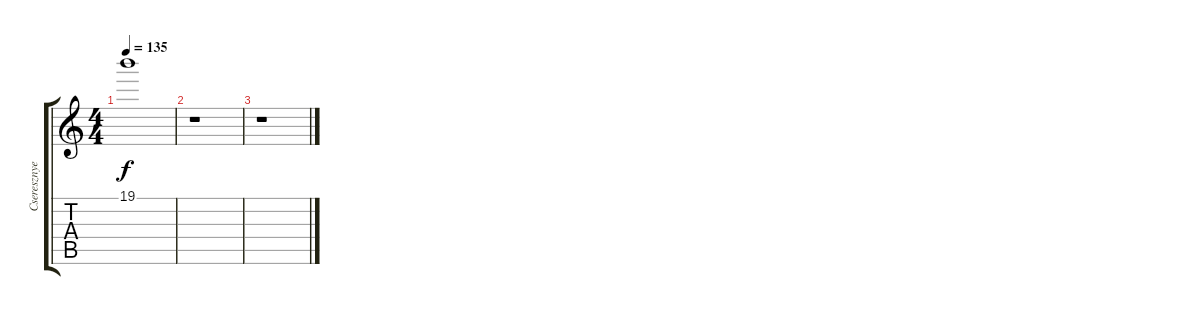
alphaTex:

\track ("Cseresznye" "Cseresznye") {instrument distortionguitar}
\staff {score tabs}
\tuning (E4 B3 G3 D3 A2 E2) {hide}
\ts (4 4)
\tempo 135
\clef g2
\ks c
19.1{t}.1{dy f} |
r.1 |
r.1
